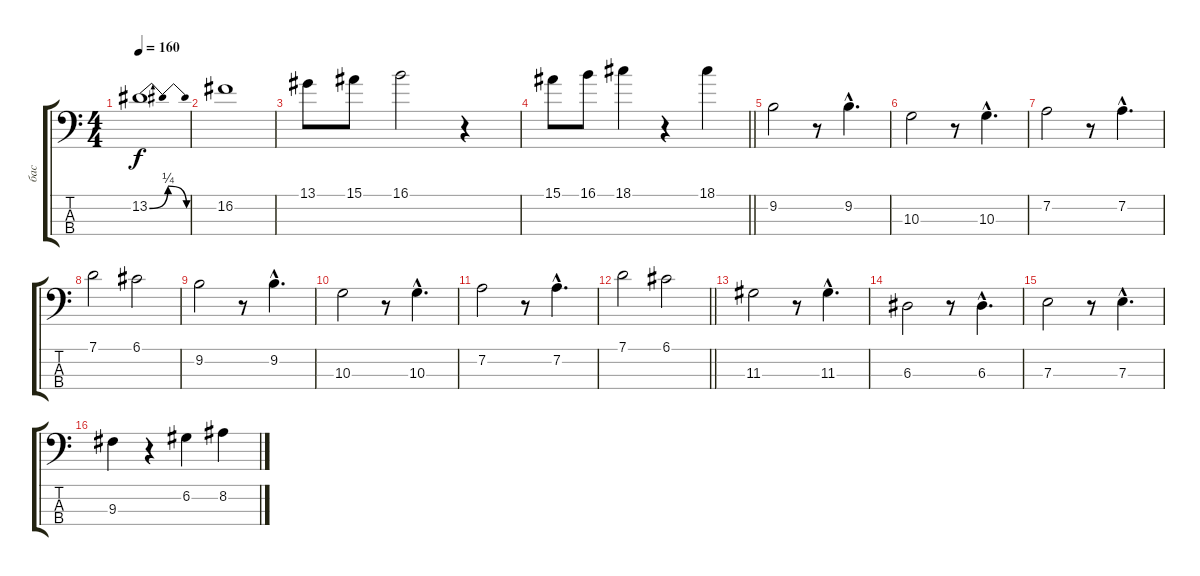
\track ("бас" "бас") {instrument fretlessbass}
\staff {score tabs}
\tuning (G2 D2 A1 E1) {hide}
\ts (4 4)
\tempo 160
\clef f4
\ks c
13.2{be (bendrelease 0 0 31 1 31 1 60 0)}.1{dy f} |
16.2.1 |
13.1.8 15.1.8 16.1.2 r.4 |
\barLineRight lightlight
15.1.8 16.1.8 18.1.4 r.4 18.1.4 |
9.2.2 r.8 9.2{hac}.4{d} |
10.3.2 r.8 10.3{hac}.4{d} |
7.2.2 r.8 7.2{hac}.4{d} |
7.1.2 6.1.2 |
9.2.2 r.8 9.2{hac}.4{d} |
10.3.2 r.8 10.3{hac}.4{d} |
7.2.2 r.8 7.2{hac}.4{d} |
\barLineRight lightlight
7.1.2 6.1.2 |
11.3.2 r.8 11.3{hac}.4{d} |
6.3.2 r.8 6.3{hac}.4{d} |
7.3.2 r.8 7.3{hac}.4{d} |
9.3.4 r.4 6.2.4 8.2.4
